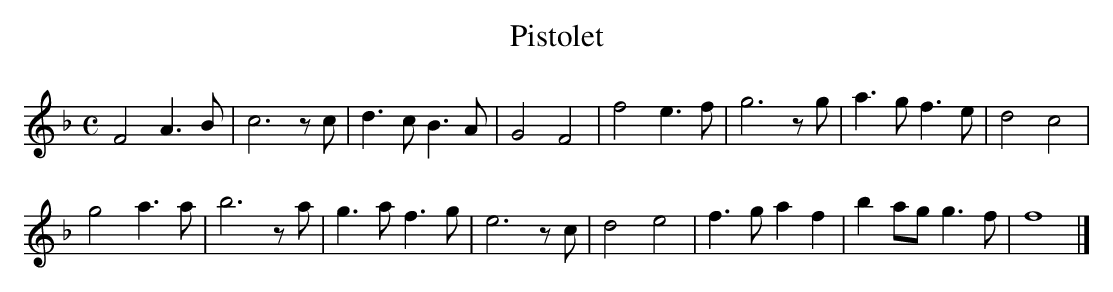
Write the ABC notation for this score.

X:1
T:Pistolet
M:C
K:Gdor
F4A3B|c6zc|d3cB3A|G4F4|f4e3f|g6zg|a3gf3e|d4c4|
g4a3a|b6za|g3af3g|e6zc|d4e4|f3ga2f2|b2agg3f|f8|]
